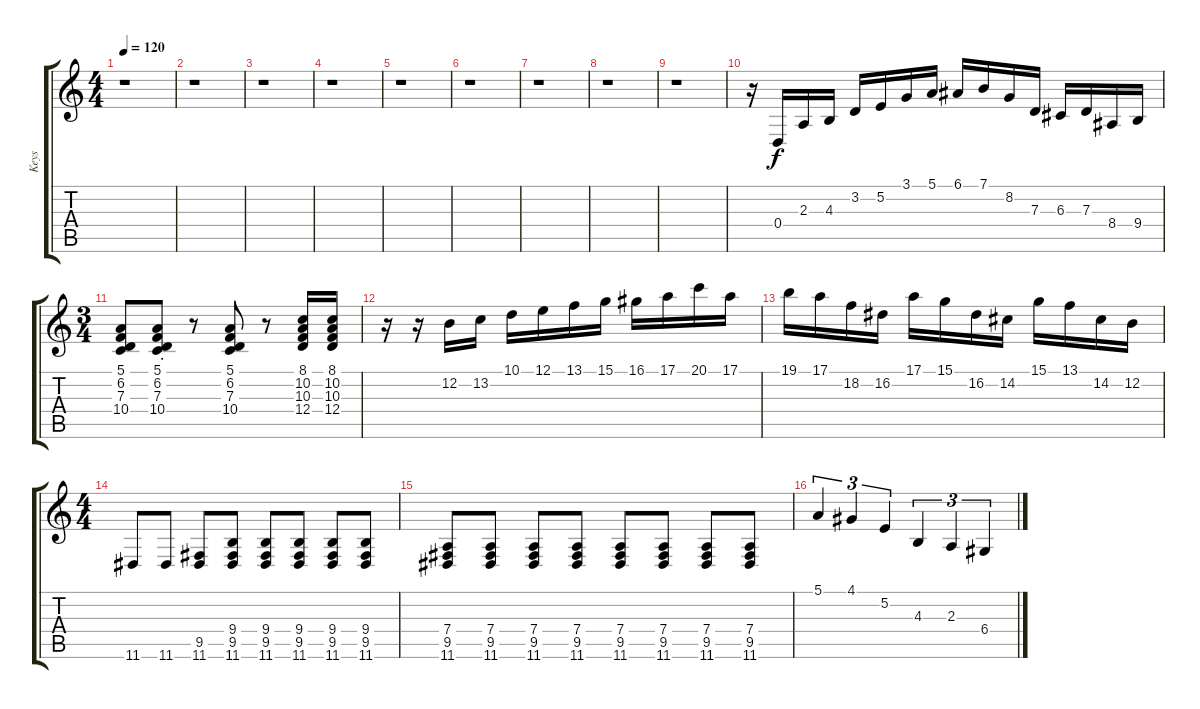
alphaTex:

\track ("Keys" "Keys") {instrument stringensemble1}
\staff {score tabs}
\tuning (E4 B3 G3 D3 A2 E2) {hide}
\ts (4 4)
\tempo 120
\clef g2
\ks c
r.1{dy f} |
r.1 |
r.1 |
r.1 |
r.1 |
r.1 |
r.1 |
r.1 |
r.1 |
r.16{volume 15 instrument acousticgrandpiano} 0.4.16 2.3.16 4.3.16 3.2.16 5.2.16 3.1.16 5.1.16 6.1.16 7.1.16 8.2.16 7.3.16 6.3.16 7.3.16 8.4.16 9.4.16 |
\ts (3 4)
(5.1 6.2 7.3 10.4).8 (5.1{st} 6.2{st} 7.3{st} 10.4{st}).8 r.8 (5.1 6.2 7.3 10.4).8 r.8 (8.1 10.2 10.3 12.4).16 (8.1 10.2 10.3 12.4).16 |
r.16 r.16 12.2.16 13.2.16 10.1.16 12.1.16 13.1.16 15.1.16 16.1.16 17.1.16 20.1.16 17.1.16 |
19.1.16 17.1.16 18.2.16 16.2.16 17.1.16 15.1.16 16.2.16 14.2.16 15.1.16 13.1.16 14.2.16 12.2.16 |
\ts (4 4)
11.6.8 11.6.8 (9.5 11.6).8 (9.4 9.5 11.6).8 (9.4 9.5 11.6).8 (9.4 9.5 11.6).8 (9.4 9.5 11.6).8 (9.4 9.5 11.6).8 |
(7.4 9.5 11.6).8 (7.4 9.5 11.6).8 (7.4 9.5 11.6).8 (7.4 9.5 11.6).8 (7.4 9.5 11.6).8 (7.4 9.5 11.6).8 (7.4 9.5 11.6).8 (7.4 9.5 11.6).8 |
5.1.4{tu (3 2)} 4.1.4{tu (3 2)} 5.2.4{tu (3 2)} 4.3.4{tu (3 2)} 2.3.4{tu (3 2)} 6.4.4{tu (3 2)}
